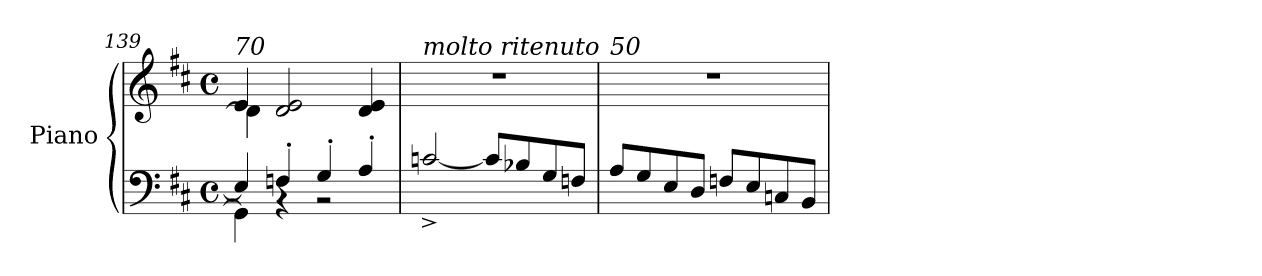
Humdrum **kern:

**kern	**kern
*part1	*part1
*staff2	*staff1
*I"Piano	*
*I'Pno	*
*clefF4	*clefG2
*k[f#c#]	*k[f#c#]
*M4/4	*M4/4
*met(c)	*met(c)
=139	=139
*^	*^
!	!	!LO:TX:a:i:t=70	!
4E/]	4GG\]	4e/	4d\]
4Fn'/	4rBB	2d/ 2e/	2.ryy
4G'/	2rBB	.	.
4A'/	.	4d/ 4e/	.
*v	*v	*	*
*	*v	*v
=140	=140
!	!LO:TX:a:i:t=molto ritenuto
[2cn^/	1r
8c/L]	.
8B-X/	.
8G/	.
8Fn/J	.
=141	=141
!	!LO:TX:a:i:t=50
8A/L	1r
8G/	.
8E/	.
8D/J	.
8Fn/L	.
8E/	.
8Cn/	.
8BB/J	.
=	=
*-	*-
